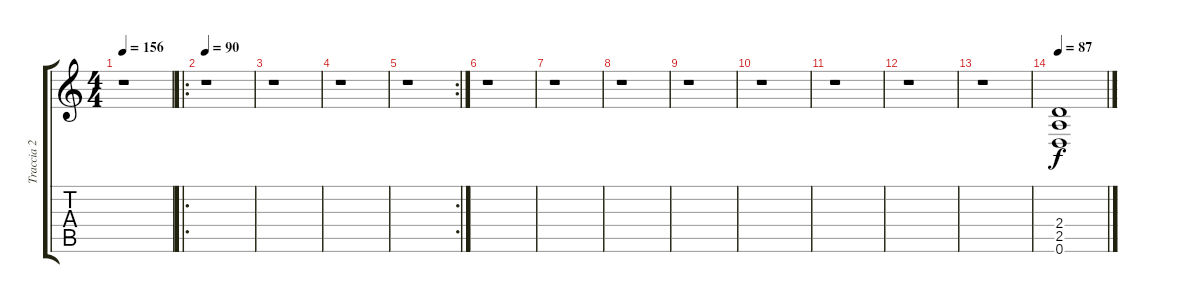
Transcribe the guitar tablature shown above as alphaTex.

\track ("Traccia 2" "Traccia 2") {instrument distortionguitar}
\staff {score tabs}
\tuning (D4 A3 F3 C3 G2 D2) {hide}
\ts (4 4)
\tempo 156
\clef g2
\ks c
r.1{dy f} |
\ro
\tempo 90
r.1 |
r.1 |
r.1 |
\rc 2
r.1 |
r.1 |
r.1 |
r.1 |
r.1 |
r.1 |
r.1 |
r.1 |
r.1 |
\tempo 87
(2.4 2.5 0.6).1
